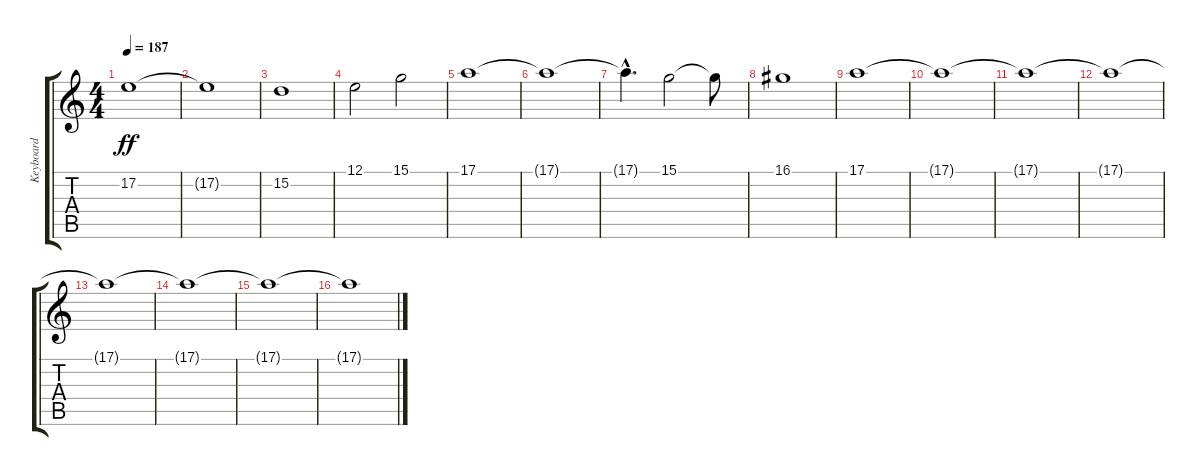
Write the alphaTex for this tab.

\track ("Keyboard" "Keyboard") {instrument acousticgrandpiano}
\staff {score tabs}
\tuning (E4 B3 G3 D3 A2 E2) {hide}
\ts (4 4)
\tempo 187
\clef g2
\ks c
17.2.1{dy ff} |
17.2{t}.1 |
15.2.1 |
12.1.2 15.1.2 |
17.1.1 |
17.1{t}.1 |
17.1{hac t}.4{d} 15.1.2 15.1{t}.8 |
16.1.1 |
17.1.1 |
17.1{t}.1 |
17.1{t}.1 |
17.1{t}.1 |
17.1{t}.1 |
17.1{t}.1 |
17.1{t}.1 |
17.1{t}.1
